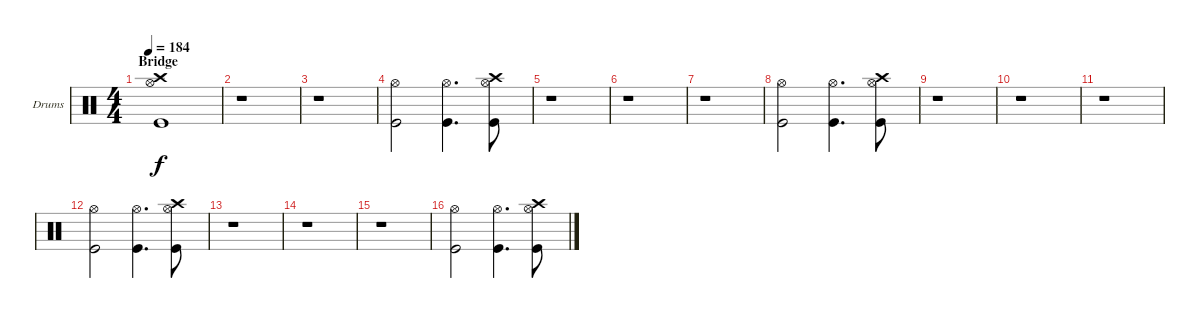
\bracketExtendMode groupsimilarinstruments
\firstSystemTrackNameOrientation horizontal
\otherSystemsTrackNameOrientation horizontal
\track ("Drumkit" "Drums") {instrument percussion}
\staff {score}
\articulation defaults
\ts (4 4)
\section ("" "Bridge")
\tempo 184
\clef neutral
\ks c
("Crash high (hit)" "Hi-Hat (open)" "Kick (hit)").1{dy f} |
r.1 |
r.1 |
("Hi-Hat (open)" "Kick (hit)").2 ("Hi-Hat (open)" "Kick (hit)").4{d} ("Crash high (hit)" "Hi-Hat (open)" "Kick (hit)").8 |
r.1 |
r.1 |
r.1 |
("Hi-Hat (open)" "Kick (hit)").2 ("Hi-Hat (open)" "Kick (hit)").4{d} ("Crash high (hit)" "Hi-Hat (open)" "Kick (hit)").8 |
r.1 |
r.1 |
r.1 |
("Hi-Hat (open)" "Kick (hit)").2 ("Hi-Hat (open)" "Kick (hit)").4{d} ("Crash high (hit)" "Hi-Hat (open)" "Kick (hit)").8 |
r.1 |
r.1 |
r.1 |
("Hi-Hat (open)" "Kick (hit)").2 ("Hi-Hat (open)" "Kick (hit)").4{d} ("Crash high (hit)" "Hi-Hat (open)" "Kick (hit)").8
